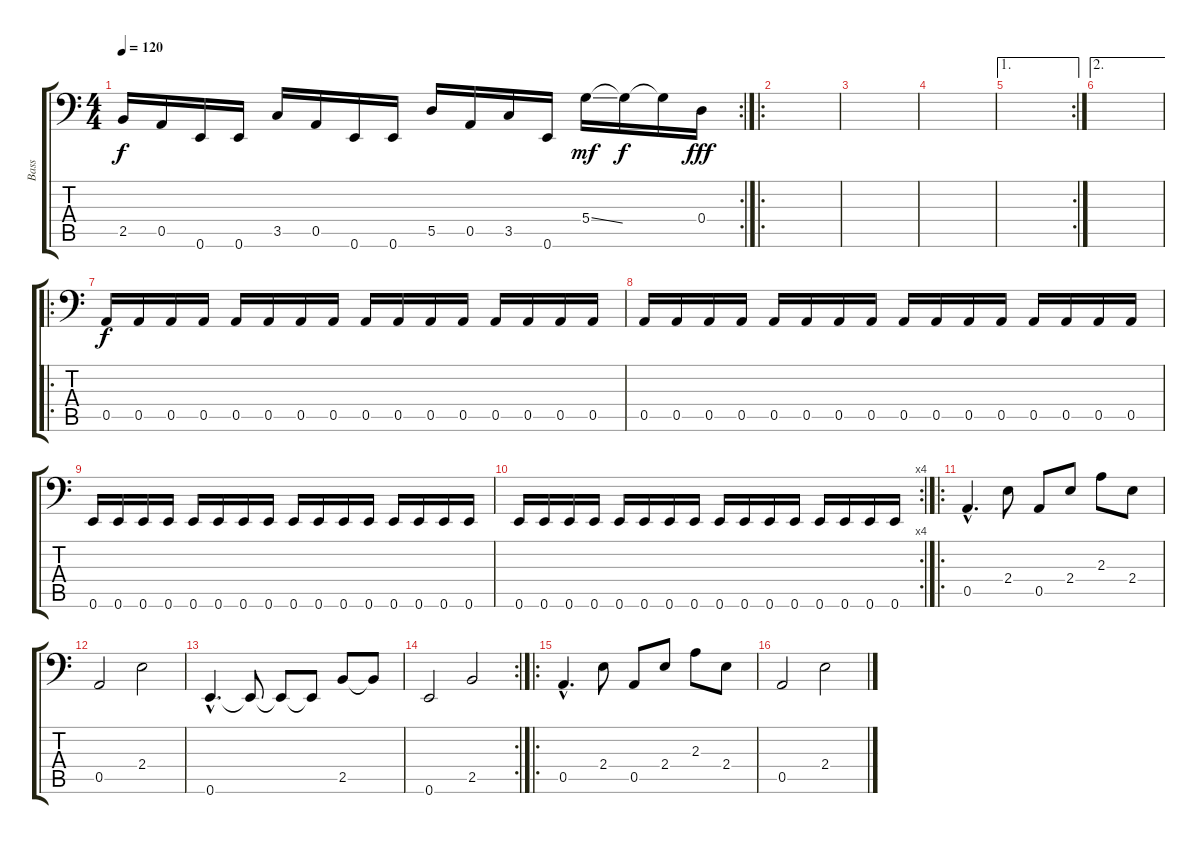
\track ("Bass" "Bass") {instrument electricbassfinger}
\staff {score tabs}
\tuning (E3 B2 G2 D2 A1 E1) {hide}
\rc 2
\ts (4 4)
\tempo 120
\clef f4
\ks c
2.5.16{dy f} 0.5.16 0.6.16 0.6.16 3.5.16 0.5.16 0.6.16 0.6.16 5.5.16 0.5.16 3.5.16 0.6.16 5.4{ss}.16{dy mf} 5.4{t}.16{dy f} 5.4{t}.16 0.4.16{dy fff} |
\ro
|
|
|
\ae 1
\rc 2
|
\ae 2
|
\ro
0.5.16{dy f volume 16 balance 8} 0.5.16 0.5.16 0.5.16 0.5.16 0.5.16 0.5.16 0.5.16 0.5.16 0.5.16 0.5.16 0.5.16 0.5.16 0.5.16 0.5.16 0.5.16 |
0.5.16 0.5.16 0.5.16 0.5.16 0.5.16 0.5.16 0.5.16 0.5.16 0.5.16 0.5.16 0.5.16 0.5.16 0.5.16 0.5.16 0.5.16 0.5.16 |
0.6.16 0.6.16 0.6.16 0.6.16 0.6.16 0.6.16 0.6.16 0.6.16 0.6.16 0.6.16 0.6.16 0.6.16 0.6.16 0.6.16 0.6.16 0.6.16 |
\rc 4
0.6.16 0.6.16 0.6.16 0.6.16 0.6.16 0.6.16 0.6.16 0.6.16 0.6.16 0.6.16 0.6.16 0.6.16 0.6.16 0.6.16 0.6.16 0.6.16 |
\ro
0.5{hac}.4{d} 2.4.8 0.5.8 2.4.8 2.3.8 2.4.8 |
0.5.2 2.4.2 |
0.6{hac}.4{d} 0.6{t}.8 0.6{t}.8 0.6{t}.8 2.5.8 2.5{t}.8 |
\rc 2
0.6.2 2.5.2 |
\ro
0.5{hac}.4{d} 2.4.8 0.5.8 2.4.8 2.3.8 2.4.8 |
0.5.2 2.4.2
